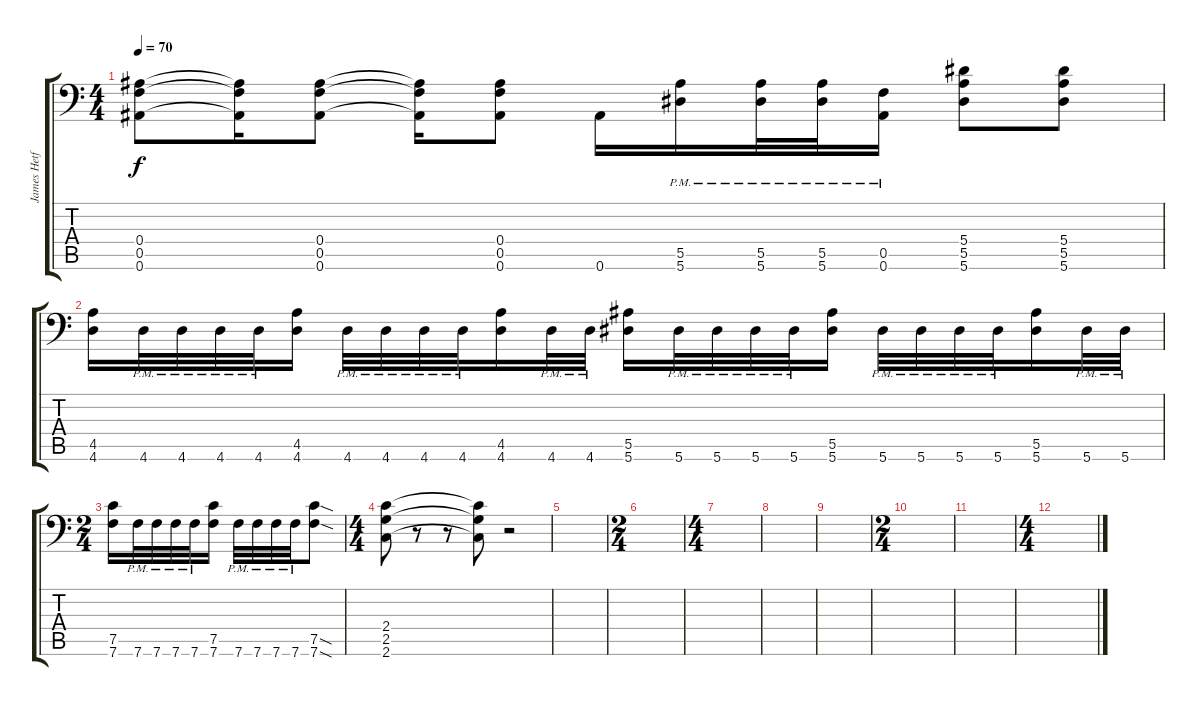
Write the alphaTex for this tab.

\track ("James Hetfield" "James Hetf") {instrument distortionguitar}
\staff {score tabs}
\tuning (C4 G3 Eb3 Bb2 F2 Bb1) {hide}
\ts (4 4)
\tempo 70
\clef f4
\ks c
(0.4 0.5 0.6).8{dy f} (0.4{t} 0.5{t} 0.6{t}).16 (0.4 0.5 0.6).8 (0.4{t} 0.5{t} 0.6{t}).16 (0.4 0.5 0.6).8 0.6.16 (5.5{pm} 5.6{pm}).16 (5.5{pm} 5.6{pm}).32 (5.5{pm} 5.6{pm}).32 (0.5{pm} 0.6{pm}).16 (5.4 5.5 5.6).8 (5.4 5.5 5.6).8 |
(4.5 4.6).16 4.6{pm}.32 4.6{pm}.32 4.6{pm}.32 4.6{pm}.32 (4.5 4.6).16 4.6{pm}.32 4.6{pm}.32 4.6{pm}.32 4.6{pm}.32 (4.5 4.6).16 4.6{pm}.32 4.6{pm}.32 (5.5 5.6).16 5.6{pm}.32 5.6{pm}.32 5.6{pm}.32 5.6{pm}.32 (5.5 5.6).16 5.6{pm}.32 5.6{pm}.32 5.6{pm}.32 5.6{pm}.32 (5.5 5.6).16 5.6{pm}.32 5.6{pm}.32 |
\ts (2 4)
(7.5 7.6).16 7.6{pm}.32 7.6{pm}.32 7.6{pm}.32 7.6{pm}.32 (7.5 7.6).16 7.6{pm}.32 7.6{pm}.32 7.6{pm}.32 7.6{pm}.32 (7.5{sod} 7.6{sod}).8 |
\ts (4 4)
(2.4 2.5 2.6).8{volume 11} r.8{volume 9} r.8{volume 7} (2.4{t} 2.5{t} 2.6{t}).8{volume 4} r.2 |
|
\ts (2 4)
|
\ts (4 4)
|
|
|
\ts (2 4)
|
|
\ts (4 4)
